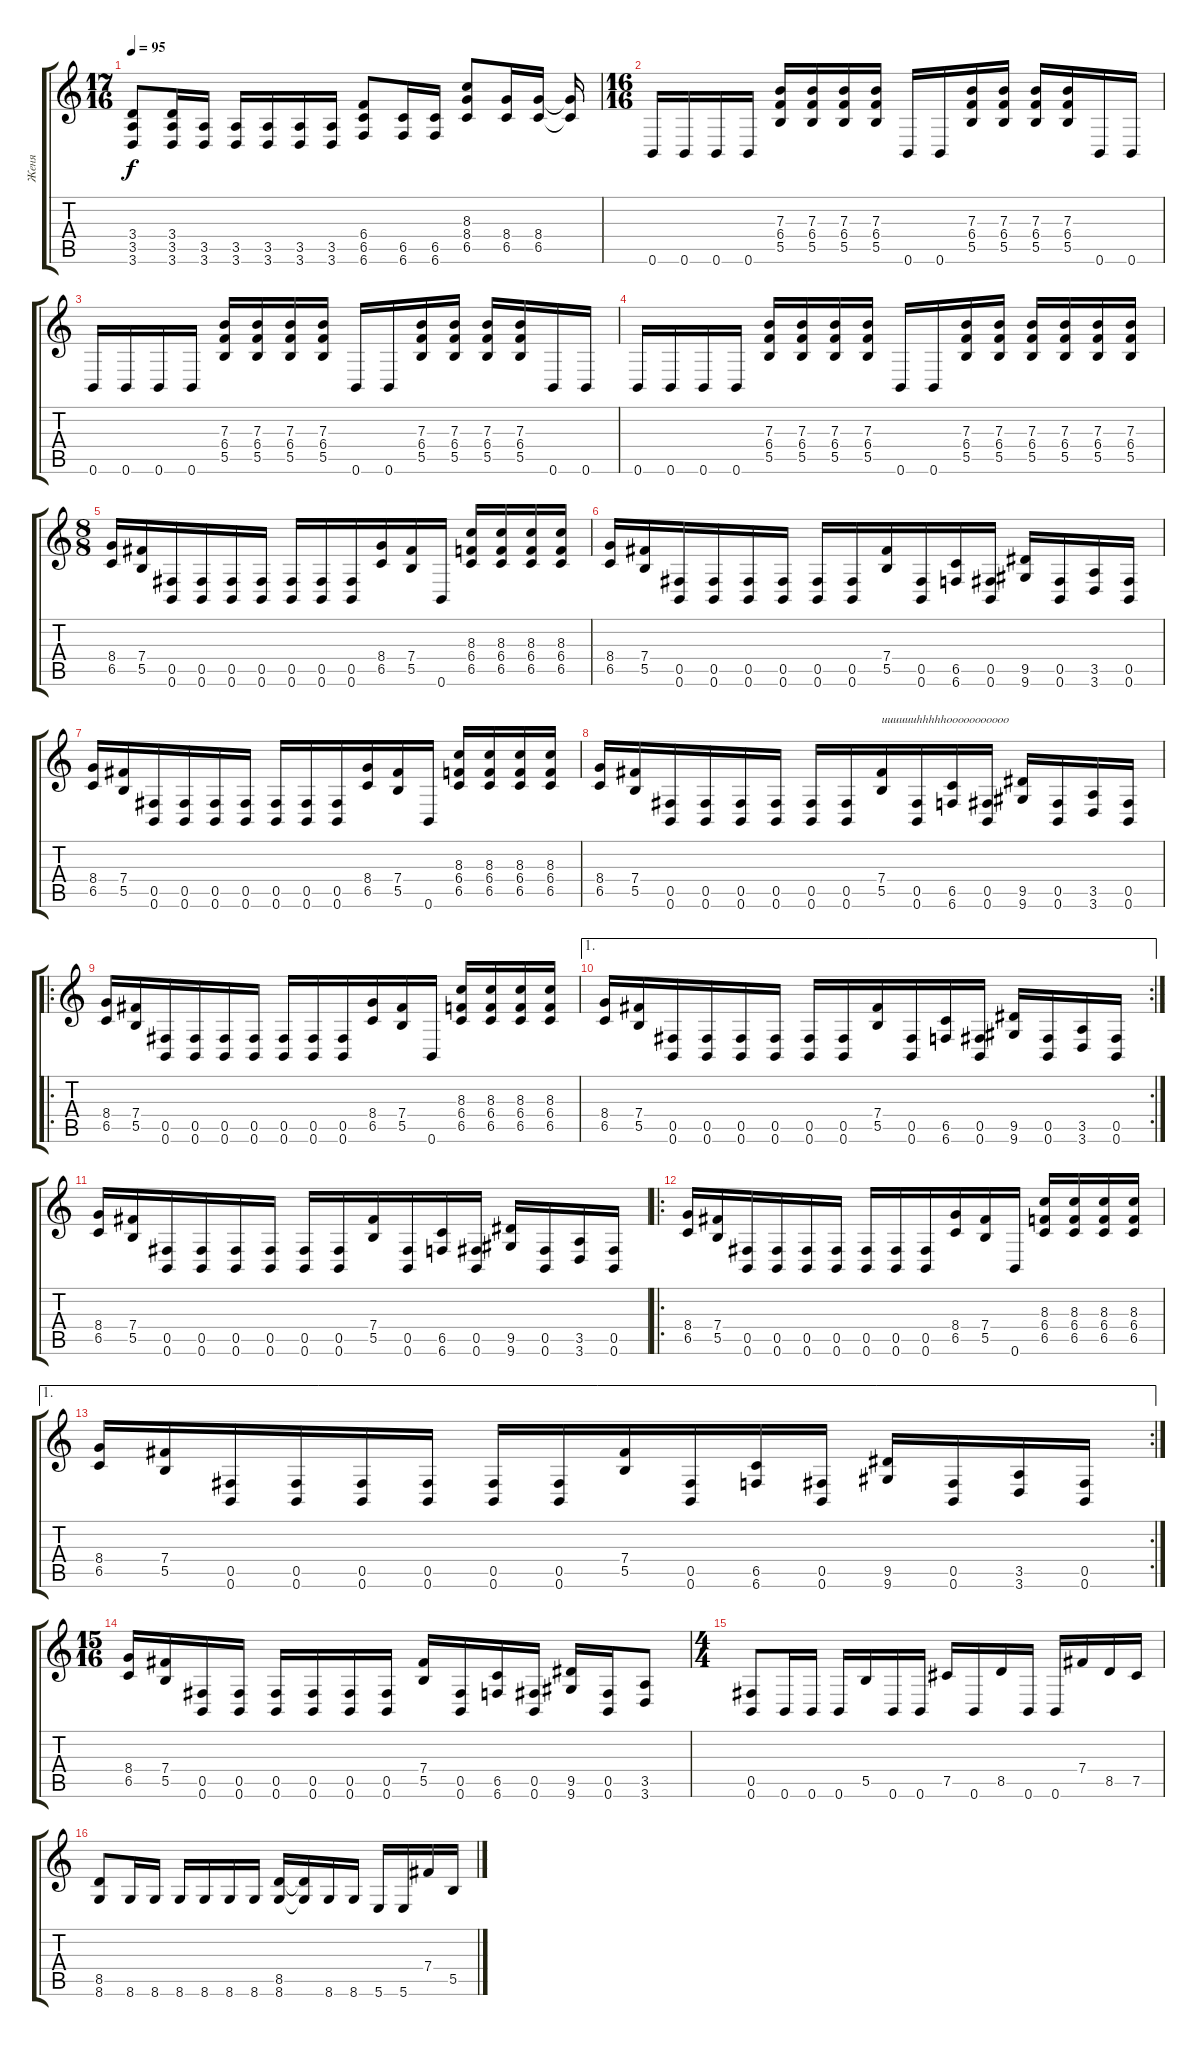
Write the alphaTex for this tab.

\track ("Женя" "Женя") {instrument overdrivenguitar}
\staff {score tabs}
\tuning (Db4 Ab3 E3 B2 Gb2 B1) {hide}
\ts (17 16)
\tempo 95
\clef g2
\ks c
(3.4 3.5 3.6).8{dy f} (3.4 3.5 3.6).16 (3.5 3.6).16 (3.5 3.6).16 (3.5 3.6).16 (3.5 3.6).16 (3.5 3.6).16 (6.4 6.5 6.6).8 (6.5 6.6).16 (6.5 6.6).16 (8.3 8.4 6.5).8 (8.4 6.5).16 (8.4 6.5).16 (8.4{t} 6.5{t}).16 |
\ts (16 16)
0.6.16 0.6.16 0.6.16 0.6.16 (7.3 6.4 5.5).16 (7.3 6.4 5.5).16 (7.3 6.4 5.5).16 (7.3 6.4 5.5).16 0.6.16 0.6.16 (7.3 6.4 5.5).16 (7.3 6.4 5.5).16 (7.3 6.4 5.5).16 (7.3 6.4 5.5).16 0.6.16 0.6.16 |
0.6.16 0.6.16 0.6.16 0.6.16 (7.3 6.4 5.5).16 (7.3 6.4 5.5).16 (7.3 6.4 5.5).16 (7.3 6.4 5.5).16 0.6.16 0.6.16 (7.3 6.4 5.5).16 (7.3 6.4 5.5).16 (7.3 6.4 5.5).16 (7.3 6.4 5.5).16 0.6.16 0.6.16 |
0.6.16 0.6.16 0.6.16 0.6.16 (7.3 6.4 5.5).16 (7.3 6.4 5.5).16 (7.3 6.4 5.5).16 (7.3 6.4 5.5).16 0.6.16 0.6.16 (7.3 6.4 5.5).16 (7.3 6.4 5.5).16 (7.3 6.4 5.5).16 (7.3 6.4 5.5).16 (7.3 6.4 5.5).16 (7.3 6.4 5.5).16 |
\ts (8 8)
(8.4 6.5).16 (7.4 5.5).16 (0.5 0.6).16 (0.5 0.6).16 (0.5 0.6).16 (0.5 0.6).16 (0.5 0.6).16 (0.5 0.6).16 (0.5 0.6).16 (8.4 6.5).16 (7.4 5.5).16 0.6.16 (8.3 6.4 6.5).16 (8.3 6.4 6.5).16 (8.3 6.4 6.5).16 (8.3 6.4 6.5).16 |
(8.4 6.5).16 (7.4 5.5).16 (0.5 0.6).16 (0.5 0.6).16 (0.5 0.6).16 (0.5 0.6).16 (0.5 0.6).16 (0.5 0.6).16 (7.4 5.5).16 (0.5 0.6).16 (6.5 6.6).16 (0.5 0.6).16 (9.5 9.6).16 (0.5 0.6).16 (3.5 3.6).16 (0.5 0.6).16 |
(8.4 6.5).16 (7.4 5.5).16 (0.5 0.6).16 (0.5 0.6).16 (0.5 0.6).16 (0.5 0.6).16 (0.5 0.6).16 (0.5 0.6).16 (0.5 0.6).16 (8.4 6.5).16 (7.4 5.5).16 0.6.16 (8.3 6.4 6.5).16 (8.3 6.4 6.5).16 (8.3 6.4 6.5).16 (8.3 6.4 6.5).16 |
(8.4 6.5).16 (7.4 5.5).16 (0.5 0.6).16 (0.5 0.6).16 (0.5 0.6).16 (0.5 0.6).16 (0.5 0.6).16 (0.5 0.6).16 (7.4 5.5).16{txt "uuuuuuhhhhhooooooooooo"} (0.5 0.6).16 (6.5 6.6).16 (0.5 0.6).16 (9.5 9.6).16 (0.5 0.6).16 (3.5 3.6).16 (0.5 0.6).16 |
\ro
(8.4 6.5).16 (7.4 5.5).16 (0.5 0.6).16 (0.5 0.6).16 (0.5 0.6).16 (0.5 0.6).16 (0.5 0.6).16 (0.5 0.6).16 (0.5 0.6).16 (8.4 6.5).16 (7.4 5.5).16 0.6.16 (8.3 6.4 6.5).16 (8.3 6.4 6.5).16 (8.3 6.4 6.5).16 (8.3 6.4 6.5).16 |
\ae 1
\rc 2
(8.4 6.5).16 (7.4 5.5).16 (0.5 0.6).16 (0.5 0.6).16 (0.5 0.6).16 (0.5 0.6).16 (0.5 0.6).16 (0.5 0.6).16 (7.4 5.5).16 (0.5 0.6).16 (6.5 6.6).16 (0.5 0.6).16 (9.5 9.6).16 (0.5 0.6).16 (3.5 3.6).16 (0.5 0.6).16 |
(8.4 6.5).16 (7.4 5.5).16 (0.5 0.6).16 (0.5 0.6).16 (0.5 0.6).16 (0.5 0.6).16 (0.5 0.6).16 (0.5 0.6).16 (7.4 5.5).16 (0.5 0.6).16 (6.5 6.6).16 (0.5 0.6).16 (9.5 9.6).16 (0.5 0.6).16 (3.5 3.6).16 (0.5 0.6).16 |
\ro
(8.4 6.5).16 (7.4 5.5).16 (0.5 0.6).16 (0.5 0.6).16 (0.5 0.6).16 (0.5 0.6).16 (0.5 0.6).16 (0.5 0.6).16 (0.5 0.6).16 (8.4 6.5).16 (7.4 5.5).16 0.6.16 (8.3 6.4 6.5).16 (8.3 6.4 6.5).16 (8.3 6.4 6.5).16 (8.3 6.4 6.5).16 |
\ae 1
\rc 2
(8.4 6.5).16 (7.4 5.5).16 (0.5 0.6).16 (0.5 0.6).16 (0.5 0.6).16 (0.5 0.6).16 (0.5 0.6).16 (0.5 0.6).16 (7.4 5.5).16 (0.5 0.6).16 (6.5 6.6).16 (0.5 0.6).16 (9.5 9.6).16 (0.5 0.6).16 (3.5 3.6).16 (0.5 0.6).16 |
\ts (15 16)
(8.4 6.5).16 (7.4 5.5).16 (0.5 0.6).16 (0.5 0.6).16 (0.5 0.6).16 (0.5 0.6).16 (0.5 0.6).16 (0.5 0.6).16 (7.4 5.5).16 (0.5 0.6).16 (6.5 6.6).16 (0.5 0.6).16 (9.5 9.6).16 (0.5 0.6).16 (3.5 3.6).8 |
\ts (4 4)
(0.5 0.6).8 0.6.16 0.6.16 0.6.16 5.5.16 0.6.16 0.6.16 7.5.16 0.6.16 8.5.16 0.6.16 0.6.16 7.4.16 8.5.16 7.5.16 |
(8.5 8.6).8 8.6.16 8.6.16 8.6.16 8.6.16 8.6.16 8.6.16 (8.5 8.6).16 (8.5{t} 8.6{t}).16 8.6.16 8.6.16 5.6.16 5.6.16 7.4.16 5.5.16
